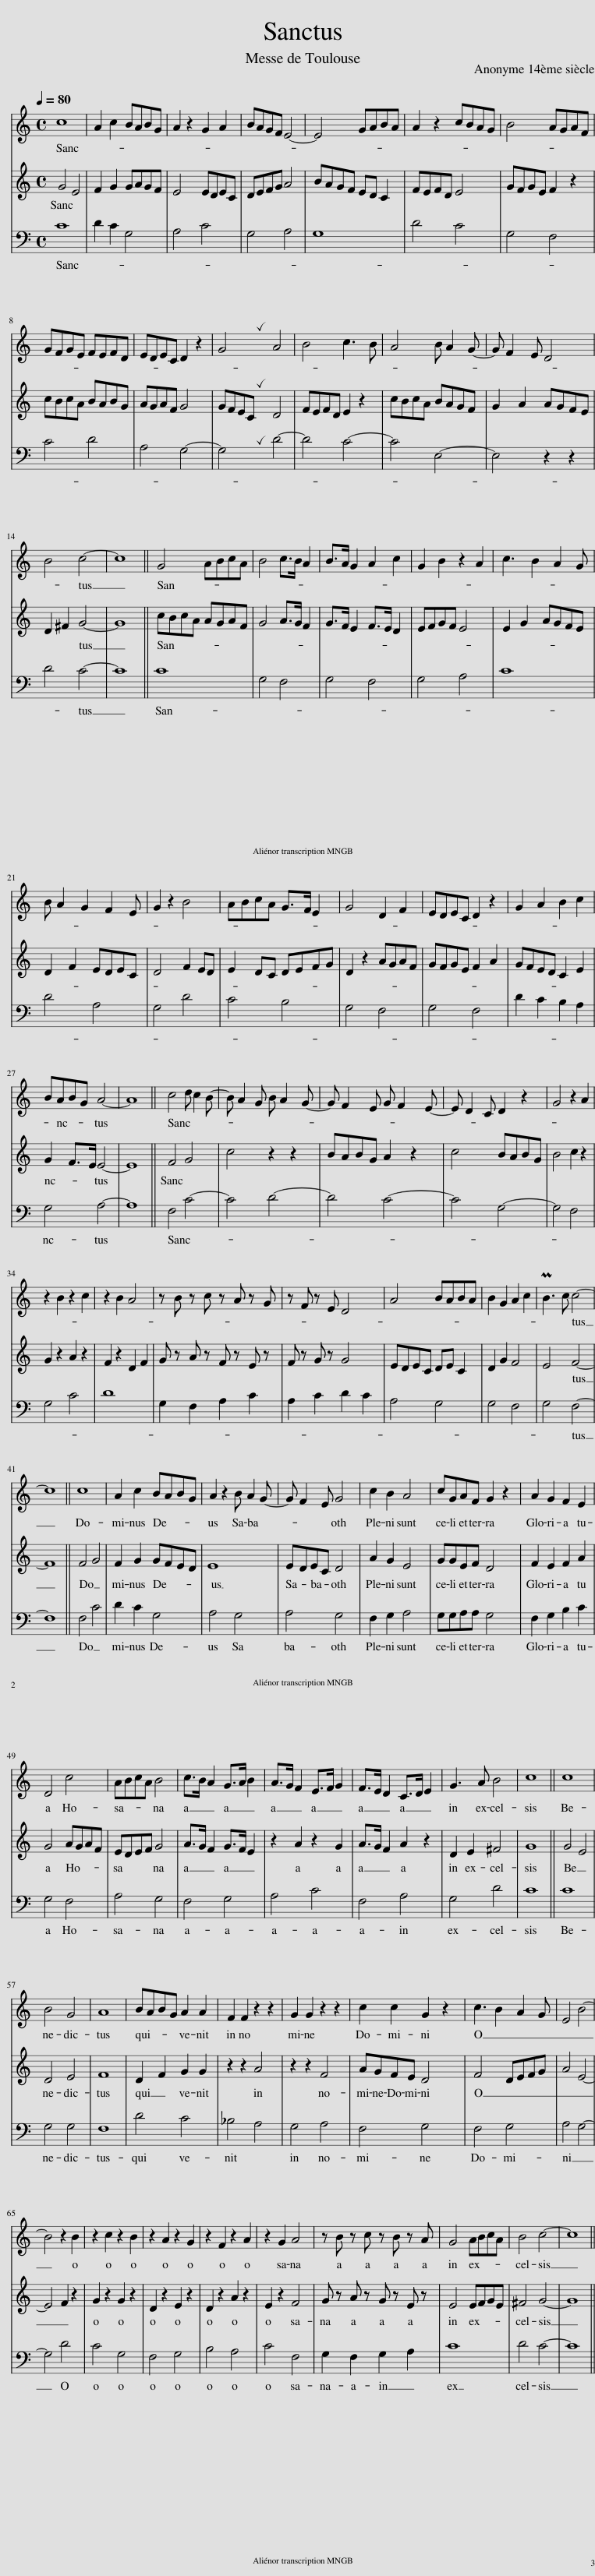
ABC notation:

X:1
%%score 1 { 2 | 3 }
L:1/8
Q:1/4=80
M:4/4
I:linebreak $
K:C
V:1 treble
V:2 treble
V:3 bass
V:1
 c8 | A2 c2 BABG | A2 z2 G2 A2 | BAGF E4- | E4 GABA | %5
 A2 z2 cBAG | B4 AGAF |$ GFGE FEFD | EDEC D2 z2 | !breath!G4 A4 | %10
 B4 c3 B | A4 B A2 G- | G F2 E D4 |$ B4 c4- | c8 || %15
 G4 ABcA | B4 c>B A2 | B>A G2 A2 c2 | G2 B2 z2 A2 | c3 B2 A2 G |$ %20
 B A2 G2 F2 E | G2 z2 B4 | ABcA G>F E2 | G4 D2 F2 | EDEC D2 z2 | %25
 G2 A2 B2 c2 |$ BABG A4- | A8 || c4 d c2 B- | B A2 G B A2 G- | %30
 G F2 E G F2 E- | E D2 C D2 z2 | G4 z2 A2 |$ z2 B2 z2 c2 | z2 B2 A4 | %35
 z B z c z A z G | z F z E D4 | A4 BABA | B2 G2 A2 c2 | PB3 c c4- |$ %40
 c8 || c8 | A2 c2 BABG | A2 z2 B A2 G- | G F2 E G4 | %45
 c2 B2 A4 | cGAF G2 z2 | A2 G2 F2 E2 |$ D4 c4 | ABcA B4 | %50
 c>B A2 G>A B2 | A>G F2 E>F G2 | F>E D2 C>D E2 | G3 A B4 | c8 || %55
 c8 |$ B4 G4 | A8 | BABG A2 A2 | F2 F2 z2 z2 | %60
 G2 G2 z2 z2 | c2 c2 G2 z2 | c3 B2 A2 G | E4 B4- |$ B4 z2 B2 | %65
 z2 c2 z2 B2 | z2 A2 z2 G2 | z2 F2 z2 A2 | z2 G2 A4 | z B z c z B z A | %70
 G4 ABcA | B4 c4- | c8 || %73
V:2
 G4 E4 | F2 G2 GAGF | E4 EDEC | DEFG A4 | BAGF ED C2 | %5
 FEFD E4 | GFGE F2 z2 |$ cBcA BABG | AGAF G4 | GFE!breath!C D4 | %10
 FEFD E2 z2 | cBcA BAGF | G2 A2 AGFE |$ D2 ^F2 G4- | G8 || %15
 cBcA AGAF | G4 A>G F2 | G>F E2 F>E D2 | EFGF E4 | E2 G2 AGFE |$ %20
 D2 F2 EDEC | D4 F2 ED | E2 DC DEFG | D2 z2 AGAF | GFGE F2 A2 | %25
 GFED C2 E2 |$ G2 F>E E4- | E8 || F4 G4 | c4 z2 z2 | %30
 BABG A2 z2 | c4 BABG | B4 c2 z2 |$ G2 z2 A2 z2 | F2 z2 D2 F2 | %35
 G z A z F z E z | F z G z G4 | EDEC DE C2 | D2 G2 F4 | E4 F4- |$ %40
 F8 || F4 G4 | F2 G2 GFED | E8 | EDEC D4 | %45
 A2 G2 E4 | GGEF D4 | F2 E2 F2 A2 |$ G4 AGAF | EDEF G4 | %50
 A>G F2 G>F E2 | z2 A2 z2 G2 | A>G F2 A2 z2 | D2 E2 ^F4 | G8 || %55
 G4 E4 |$ D4 E4 | F8 | D2 F2 G2 G2 | z2 z2 A4 | %60
 z2 z2 F4 | AGFE D4 | F4 DEFG | A4 E4- |$ E4 F2 z2 | %65
 G2 z2 G2 z2 | D2 z2 E2 z2 | D2 z2 A2 z2 | E2 z2 F4 | G z A z G z E z | %70
 E4 EFGE | ^F4 G4- | G8 || %73
V:3
 C8 | D2 C2 G,4 | A,4 C4 | G,4 A,4 | G,8 | %5
 D4 C4 | G,4 F,4 |$ C4 D4 | A,4 G,4- | !breath!G,4 D4- | %10
 D4 C4- | C4 E,4- | E,4 z2 z2 |$ D4 C4- | C8 || %15
 C8 | G,4 F,4 | G,4 F,4 | G,4 A,4 | C8 |$ %20
 D4 A,4 | G,4 D4 | C4 B,4 | G,4 F,4 | G,4 F,4 | %25
 D2 C2 B,2 A,2 |$ G,4 A,4- | A,8 || F,4 C4- | C4 D4- | %30
 D4 C4- | C4 G,4- | G,4 F,4 |$ G,4 C4 | D8 | %35
 G,2 F,2 A,2 C2 | A,2 C2 D2 C2 | A,4 G,4 | G,4 F,4 | G,4 F,4- |$ %40
 F,8 || F,4 C4 | D2 C2 G,4 | A,4 G,4 | A,4 G,4 | %45
 F,2 G,2 A,4 | G,G,A,A, G,4 | F,2 G,2 B,2 C2 |$ G,4 F,4 | A,4 G,4 | %50
 F,4 G,4 | A,4 C4 | F,4 A,4 | G,4 D4 | C8 || %55
 C8 |$ G,4 G,4 | F,8 | D4 C4 | _B,4 A,4 | %60
 G,4 A,4 | F,4 G,4 | F,4 G,4 | A,4 G,4- |$ G,4 D4 | %65
 C4 G,4 | F,4 G,4 | B,4 A,4 | C4 F,4 | G,2 F,2 G,2 A,2 | %70
 C8 | D4 C4- | C8 || %73
